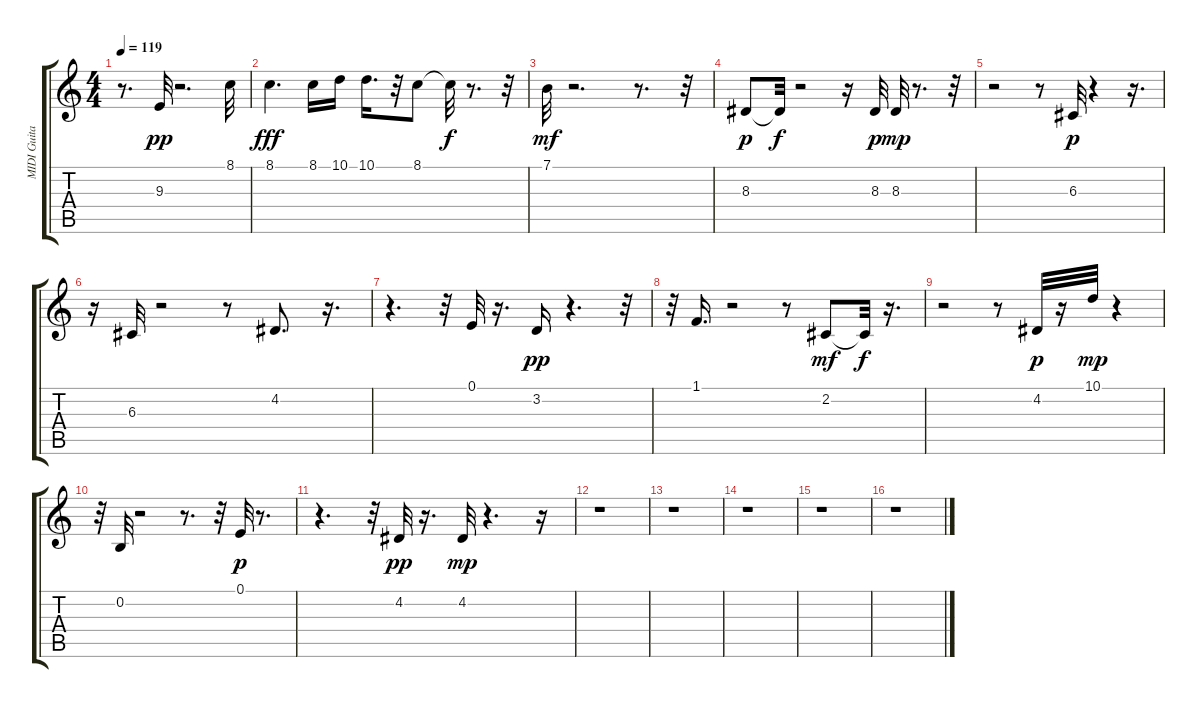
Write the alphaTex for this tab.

\track ("MIDI Guitar                     " "MIDI Guita") {instrument lead1square}
\staff {score tabs}
\tuning (E4 B3 G3 D3 A2 E2) {hide}
\ts (4 4)
\tempo 119
\clef g2
\ks c
r.8{d dy pp} 9.3.32{balance 8} r.2{d} 8.1.32 |
8.1.4{d dy fff} 8.1.16 10.1.16 10.1.16{d} r.32 8.1.8 8.1{t}.32{dy f} r.8{d} r.32 |
7.1.32{dy mf} r.2{d} r.8{d} r.32 |
8.3.8{dy p} 8.3{t}.32{dy f} r.2 r.16 8.3.32{dy p} 8.3.32{dy mp} r.8{d} r.32 |
r.2 r.8 6.3.32{dy p} r.4 r.16{d} |
r.16 6.3.32 r.2 r.8 4.2.8{d} r.16{d} |
r.4{d} r.32 0.1.32 r.16{d} 3.2.16{dy pp} r.4{d} r.32 |
r.32 1.1.16{d} r.2 r.8 2.2.8{dy mf} 2.2{t}.32{dy f} r.16{d} |
r.2 r.8 4.2.32{dy p} r.16 10.1.32{dy mp} r.4 |
r.32 0.2.32 r.2 r.8{d} r.32 0.1.32{dy p} r.8{d} |
r.4{d} r.32 4.2.32{dy pp} r.16{d} 4.2.32{dy mp} r.4{d} r.16 |
r.1 |
r.1 |
r.1 |
r.1 |
r.1
